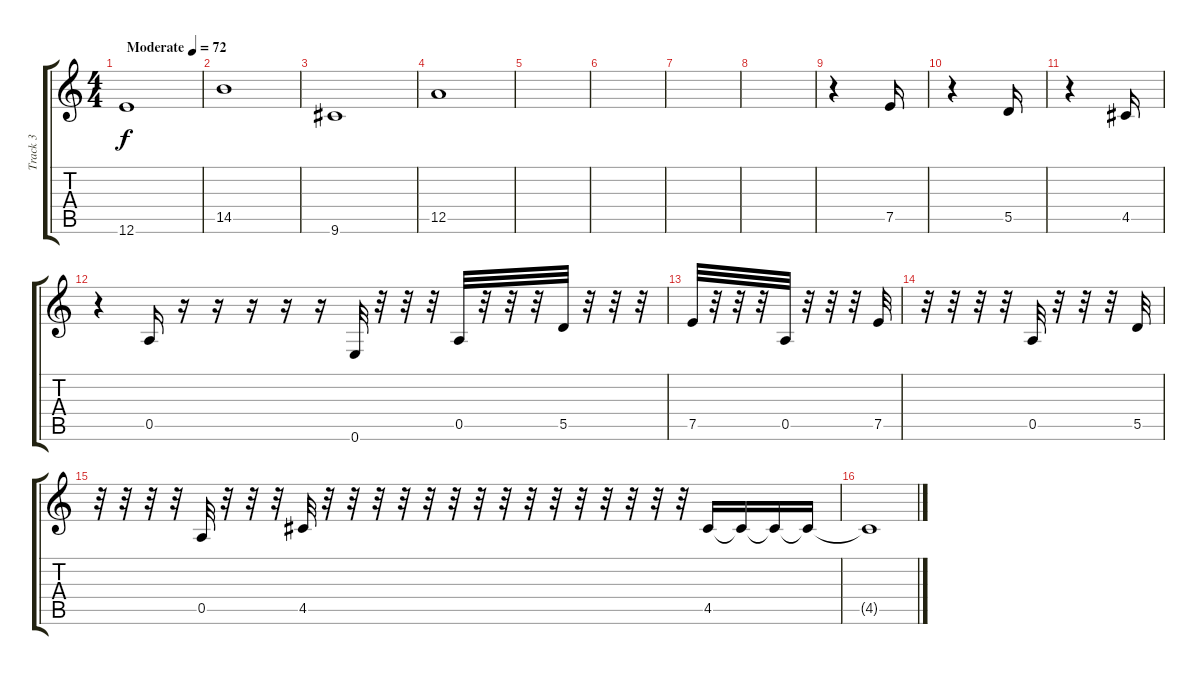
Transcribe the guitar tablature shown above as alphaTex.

\track ("Track 3" "Track 3") {instrument electricbasspick}
\staff {score tabs}
\tuning (E4 B3 G3 D3 A2 E2) {hide}
\ts (4 4)
\tempo (72 "Moderate")
\clef g2
\ks c
12.6.1{dy f instrument electricbasspick} |
14.5.1 |
9.6.1 |
12.5.1 |
|
|
|
|
r.4 7.5.16 |
r.4 5.5.16 |
r.4 4.5.16 |
r.4 0.5.16 r.16 r.16 r.16 r.16 r.16 0.6.32 r.32 r.32 r.32 0.5.32 r.32 r.32 r.32 5.5.32 r.32 r.32 r.32 |
7.5.32 r.32 r.32 r.32 0.5.32 r.32 r.32 r.32 7.5.32 |
r.32 r.32 r.32 r.32 0.5.32 r.32 r.32 r.32 5.5.32 |
r.32 r.32 r.32 r.32 0.5.32 r.32 r.32 r.32 4.5.32 r.32 r.32 r.32 r.32 r.32 r.32 r.32 r.32 r.32 r.32 r.32 r.32 r.32 r.32 r.32 4.5.16 4.5{t}.16 4.5{t}.16 4.5{t}.16 |
4.5{t}.1
